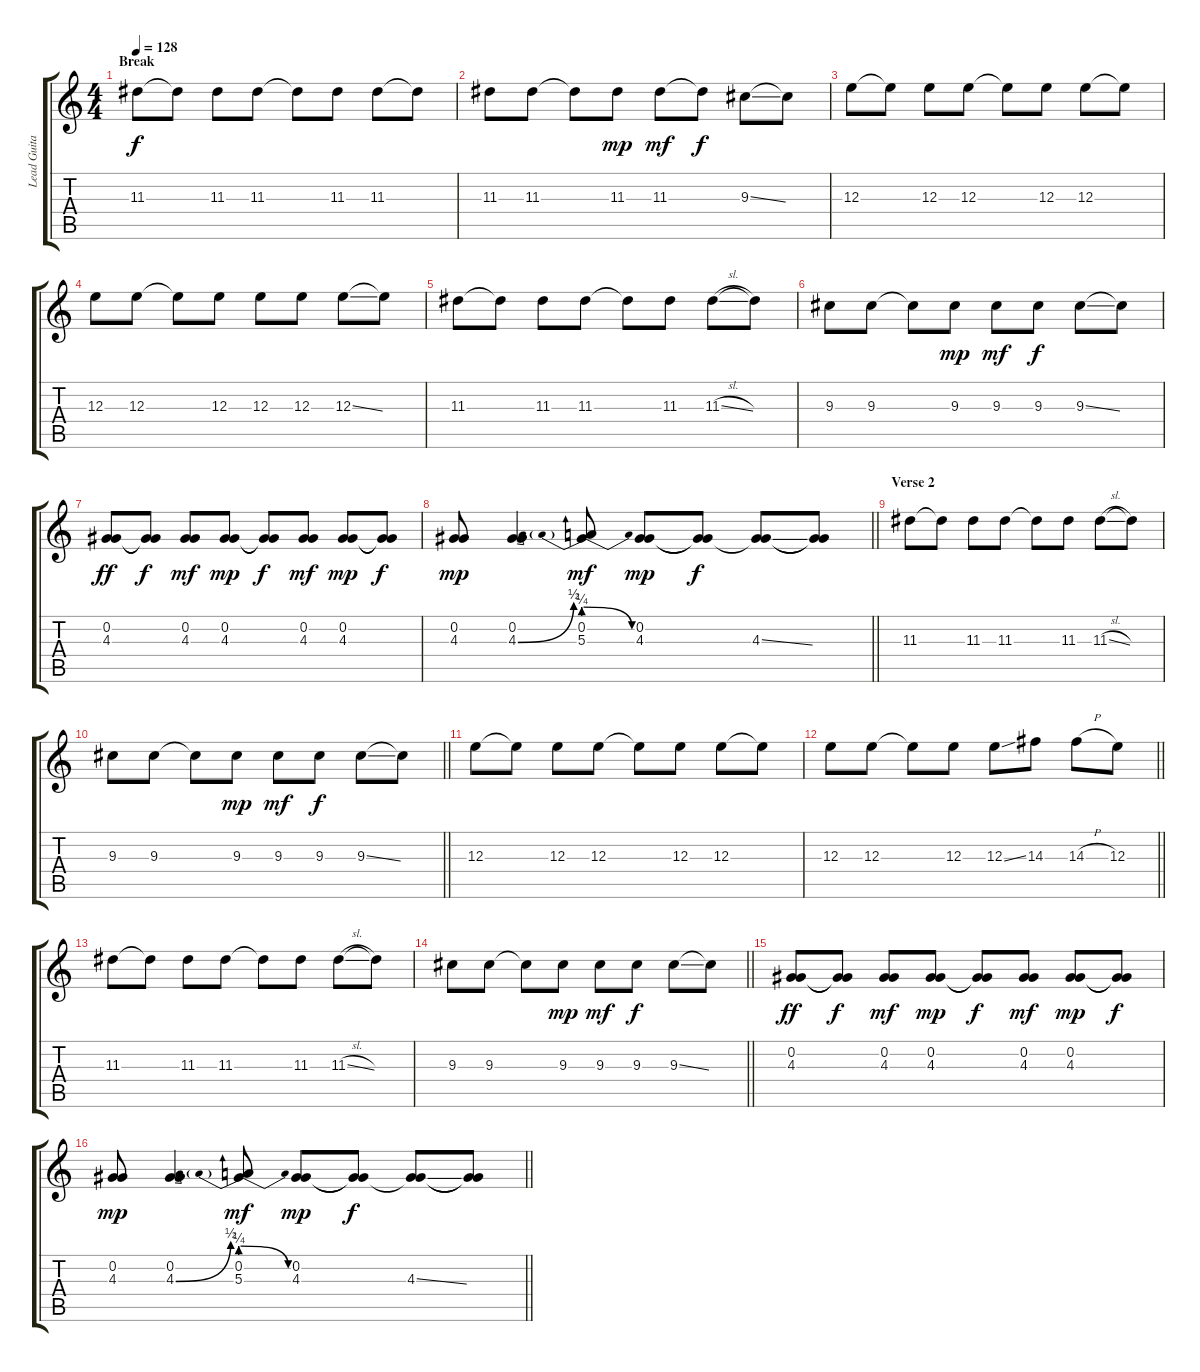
\track ("Lead Guitar" "Lead Guita") {instrument electricguitarjazz}
\staff {score tabs}
\tuning (Db4 Ab3 E3 B2 Gb2 Db2) {hide}
\ts (4 4)
\section ("" "Break")
\tempo 128
\clef g2
\ks c
11.3.8{dy f} 11.3{t}.8 11.3.8 11.3.8 11.3{t}.8 11.3.8 11.3.8 11.3{t}.8 |
11.3.8 11.3.8 11.3{t}.8 11.3.8{dy mp} 11.3.8{dy mf} 11.3{t}.8{dy f} 9.3{ss}.8 9.3{t}.8 |
12.3.8 12.3{t}.8 12.3.8 12.3.8 12.3{t}.8 12.3.8 12.3.8 12.3{t}.8 |
12.3.8 12.3.8 12.3{t}.8 12.3.8 12.3.8 12.3.8 12.3{ss}.8 12.3{t}.8 |
11.3.8 11.3{t}.8 11.3.8 11.3.8 11.3{t}.8 11.3.8 11.3{sl}.8 11.3{t}.8 |
9.3.8 9.3.8 9.3{t}.8 9.3.8{dy mp} 9.3.8{dy mf} 9.3.8{dy f} 9.3{ss}.8 9.3{t}.8 |
(0.2 4.3).8{dy ff} (0.2{t} 4.3{t}).8{dy f} (0.2 4.3).8{dy mf} (0.2 4.3).8{dy mp} (0.2{t} 4.3{t}).8{dy f} (0.2 4.3).8{dy mf} (0.2 4.3).8{dy mp} (0.2{t} 4.3{t}).8{dy f} |
\barLineRight lightlight
(0.2 4.3).8{dy mp} (0.2 4.3{be (bend 0 0 60 2)}).4 (0.2 5.3{be (prebendrelease 0 1 60 0)}).8{dy mf} (0.2 4.3).8{dy mp} (0.2{t} 4.3{t}).8{dy f} (0.2{t} 4.3{ss}).8 (0.2{t} 4.3{t}).8 |
\section ("" "Verse 2")
11.3.8 11.3{t}.8 11.3.8 11.3.8 11.3{t}.8 11.3.8 11.3{sl}.8 11.3{t}.8 |
\barLineRight lightlight
9.3.8 9.3.8 9.3{t}.8 9.3.8{dy mp} 9.3.8{dy mf} 9.3.8{dy f} 9.3{ss}.8 9.3{t}.8 |
12.3.8 12.3{t}.8 12.3.8 12.3.8 12.3{t}.8 12.3.8 12.3.8 12.3{t}.8 |
\barLineRight lightlight
12.3.8 12.3.8 12.3{t}.8 12.3.8 12.3{ss}.8 14.3.8 14.3{h}.8 12.3.8 |
11.3.8 11.3{t}.8 11.3.8 11.3.8 11.3{t}.8 11.3.8 11.3{sl}.8 11.3{t}.8 |
\barLineRight lightlight
9.3.8 9.3.8 9.3{t}.8 9.3.8{dy mp} 9.3.8{dy mf} 9.3.8{dy f} 9.3{ss}.8 9.3{t}.8 |
(0.2 4.3).8{dy ff} (0.2{t} 4.3{t}).8{dy f} (0.2 4.3).8{dy mf} (0.2 4.3).8{dy mp} (0.2{t} 4.3{t}).8{dy f} (0.2 4.3).8{dy mf} (0.2 4.3).8{dy mp} (0.2{t} 4.3{t}).8{dy f} |
\barLineRight lightlight
(0.2 4.3).8{dy mp} (0.2 4.3{be (bend 0 0 60 2)}).4 (0.2 5.3{be (prebendrelease 0 1 60 0)}).8{dy mf} (0.2 4.3).8{dy mp} (0.2{t} 4.3{t}).8{dy f} (0.2{t} 4.3{ss}).8 (0.2{t} 4.3{t}).8
